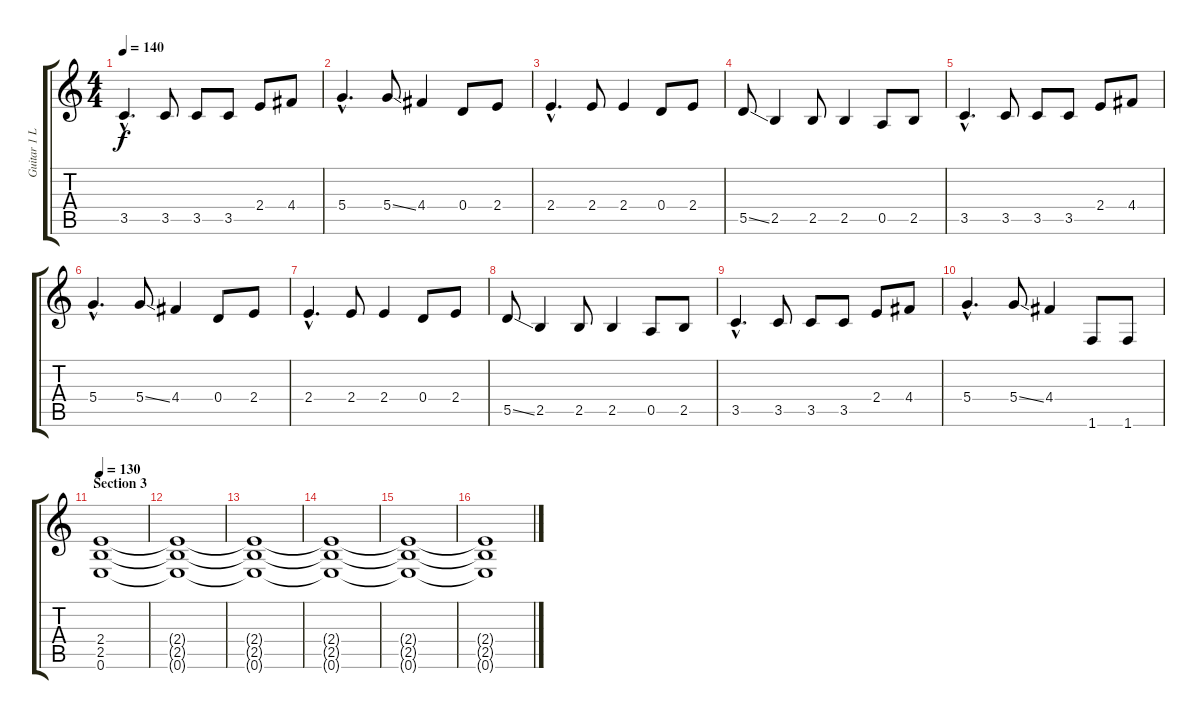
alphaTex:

\track ("Guitar 1 LEFT" "Guitar 1 L") {instrument distortionguitar}
\staff {score tabs}
\tuning (E4 B3 G3 D3 A2 E2) {hide}
\ts (4 4)
\tempo 140
\clef g2
\ks c
3.5{hac}.4{d dy f} 3.5.8 3.5.8 3.5.8 2.4.8 4.4.8 |
5.4{hac}.4{d} 5.4{ss}.8 4.4.4 0.4.8 2.4.8 |
2.4{hac}.4{d} 2.4.8 2.4.4 0.4.8 2.4.8 |
5.5{ss}.8 2.5.4 2.5.8 2.5.4 0.5.8 2.5.8 |
3.5{hac}.4{d} 3.5.8 3.5.8 3.5.8 2.4.8 4.4.8 |
5.4{hac}.4{d} 5.4{ss}.8 4.4.4 0.4.8 2.4.8 |
2.4{hac}.4{d} 2.4.8 2.4.4 0.4.8 2.4.8 |
5.5{ss}.8 2.5.4 2.5.8 2.5.4 0.5.8 2.5.8 |
3.5{hac}.4{d} 3.5.8 3.5.8 3.5.8 2.4.8 4.4.8 |
5.4{hac}.4{d} 5.4{ss}.8 4.4.4 1.6.8 1.6.8 |
\section ("" "Section 3")
\tempo 130
(2.4 2.5 0.6).1 |
(2.4{t} 2.5{t} 0.6{t}).1 |
(2.4{t} 2.5{t} 0.6{t}).1 |
(2.4{t} 2.5{t} 0.6{t}).1 |
(2.4{t} 2.5{t} 0.6{t}).1 |
(2.4{t} 2.5{t} 0.6{t}).1
